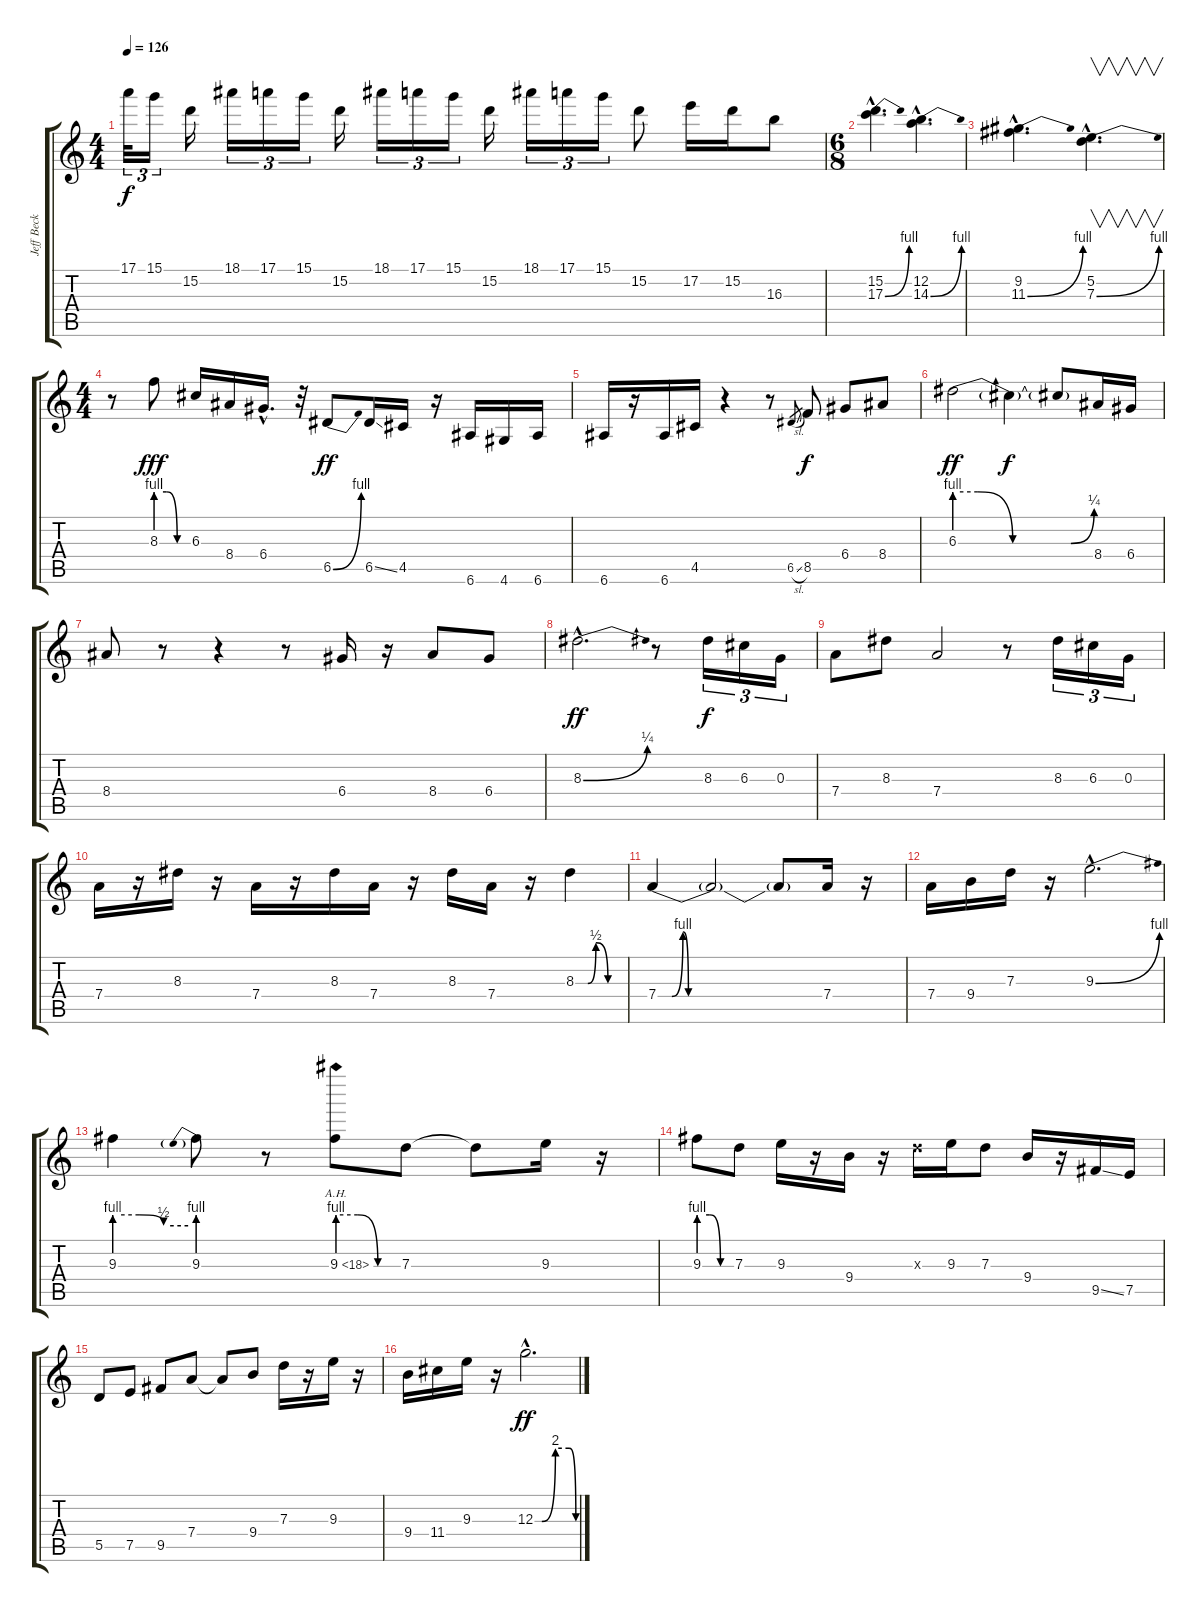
\track ("Jeff Beck" "Jeff Beck") {instrument overdrivenguitar}
\staff {score tabs}
\tuning (E4 B3 G3 D3 A2 E2) {hide}
\ts (4 4)
\tempo 126
\clef g2
\ks c
17.1{t}.32{tu (3 2) dy f} 15.1.16{tu (3 2)} 15.2.16 18.1.16{tu (3 2)} 17.1.16{tu (3 2)} 15.1.16{tu (3 2)} 15.2.16 18.1.16{tu (3 2)} 17.1.16{tu (3 2)} 15.1.16{tu (3 2)} 15.2.16 18.1.16{tu (3 2)} 17.1.16{tu (3 2)} 15.1.16{tu (3 2)} 15.2.8 17.2.16 15.2.16 16.3.8 |
\ts (6 8)
(15.2{hac} 17.3{be (bend 0 0 60 4) hac}).4{d} (12.2{hac} 14.3{be (bend 0 0 60 4) hac}).4{d} |
(9.2{hac} 11.3{be (bend 0 0 60 4) hac}).4{d} (5.2{hac} 7.3{be (bend 0 0 60 4) hac}).4{v d} |
\ts (4 4)
r.8 8.3{be (custom 0 4 20 4 40 0 60 0)}.8{dy fff} 6.3.16 8.4.16 6.4{hac}.16{d} r.32 6.5{be (bend 0 0 60 4)}.8{dy ff} 6.5{ss}.16 4.5.16 r.16 6.6.16 4.6.16 6.6.16 |
6.6.16 r.16 6.6.16 4.5.16 r.4 r.8 6.5{sl}.8{gr} 8.5.8{dy f} 6.4.8 8.4.8 |
6.3{be (custom 0 4 10 4 25 0 50 0 60 1)}.2{dy ff} 6.3{t}.4{dy f} 6.3{t}.8 8.4.16 6.4.16 |
8.4.8 r.8 r.4 r.8 6.4.16 r.16 8.4.8 6.4.8 |
8.3{be (bend 0 0 60 1) hac}.2{d dy ff} r.8 8.3.16{tu (3 2) dy f} 6.3.16{tu (3 2)} 0.3.16{tu (3 2)} |
7.4.8 8.3.8 7.4.2 r.8 8.3.16{tu (3 2)} 6.3.16{tu (3 2)} 0.3.16{tu (3 2)} |
7.4.16 r.16 8.3.16 r.16 7.4.16 r.16 8.3.16 7.4.16 r.16 8.3.16 7.4.16 r.16 8.3{be (custom 0 0 15 0 25 2 40 0 60 0)}.4 |
7.4{be (custom 0 0 5 0 9 4 11 0 60 0)}.4 7.4{t}.2 7.4{t}.8 7.4.16 r.16 |
7.4.16 9.4.16 7.3.16 r.16 9.3{be (bend 0 0 60 4) hac}.2{d} |
9.3{be (custom 0 4 20 4 40 2 60 2)}.4 9.3{be (prebend 0 4 60 4)}.8 r.8 9.3{be (custom 0 4 20 4 40 0 60 0) ah 9}.8 7.3.8 7.3{t}.8 9.3.16 r.16 |
9.3{be (custom 0 4 20 4 40 0 60 0)}.8 7.3.8 9.3.16 r.16 9.4.16 r.16 7.3{x}.16 9.3.16 7.3.8 9.4.16 r.16 9.5{ss}.16 7.5.16 |
5.5.8 7.5.8 9.5.8 7.4.8 7.4{t}.8 9.4.8 7.3.16 r.16 9.3.16 r.16 |
9.4.16 11.4.16 9.3.16 r.16 12.3{be (custom 0 0 10 0 30 8 50 8 60 0) hac}.2{d dy ff}
